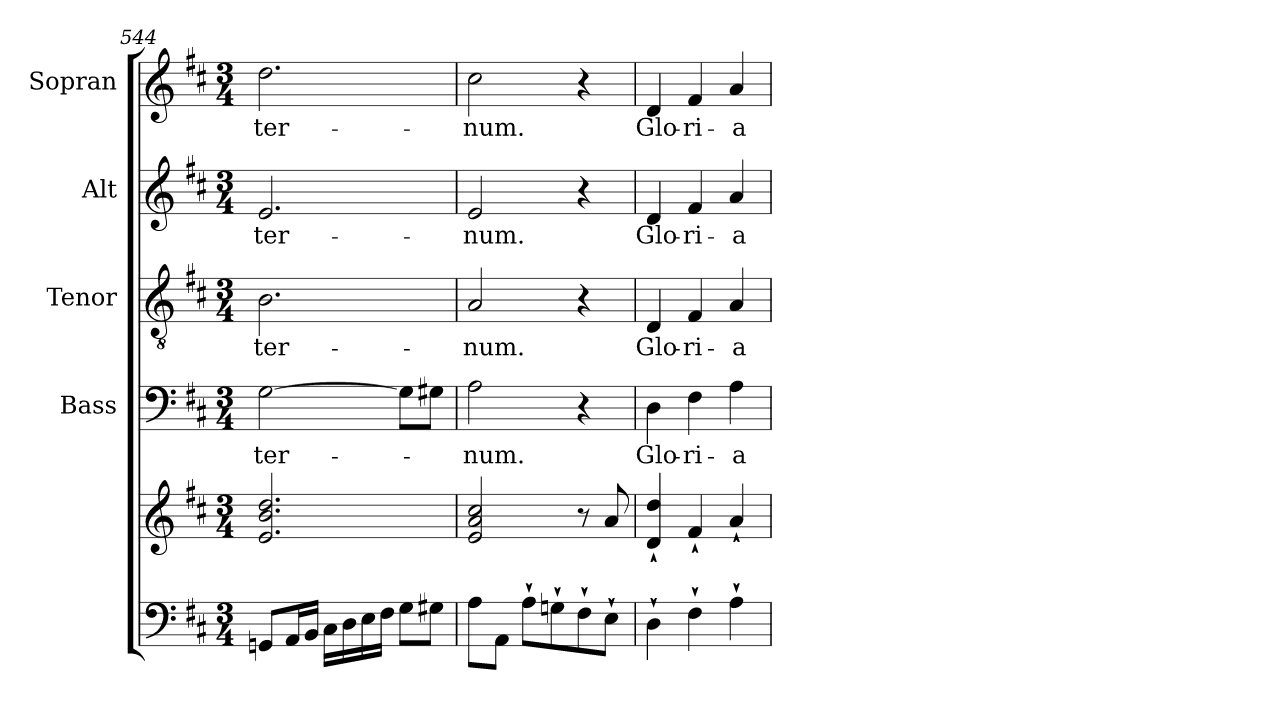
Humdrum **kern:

**kern	**kern	**kern	**text	**kern	**text	**kern	**text	**kern	**text
*part5	*part5	*part4	*part4	*part3	*part3	*part2	*part2	*part1	*part1
*staff6	*staff5	*staff4	*staff4	*staff3	*staff3	*staff2	*staff2	*staff1	*staff1
*	*	*I"Bass	*	*I"Tenor	*	*I"Alt	*	*I"Sopran	*
*	*	*I'B.	*	*I'T.	*	*I'A.	*	*I'S.	*
*clefF4	*clefG2	*clefF4	*	*clefGv2	*	*clefG2	*	*clefG2	*
*k[f#c#]	*k[f#c#]	*k[f#c#]	*	*k[f#c#]	*	*k[f#c#]	*	*k[f#c#]	*
*D:	*D:	*D:	*	*D:	*	*D:	*	*D:	*
*M3/4	*M3/4	*M3/4	*	*M3/4	*	*M3/4	*	*M3/4	*
=544	=544	=544	=544	=544	=544	=544	=544	=544	=544
!	!	!	!LO:LY:b	!	!LO:LY:b	!	!LO:LY:b	!	!LO:LY:b
8GGn/L	2.e/ 2.b/ 2.dd/	[2G\	-ter-	2.B\	-ter-	2.e/	-ter-	2.dd\	-ter-
16AA/L	.	.	.	.	.	.	.	.	.
16BB/JJ	.	.	.	.	.	.	.	.	.
16C#\LL	.	.	.	.	.	.	.	.	.
16D\	.	.	.	.	.	.	.	.	.
16E\	.	.	.	.	.	.	.	.	.
16F#\JJ	.	.	.	.	.	.	.	.	.
8G\L	.	8G\L]	.	.	.	.	.	.	.
8G#X\J	.	8G#X\J	.	.	.	.	.	.	.
!!LO:PB:g=z
=545	=545	=545	=545	=545	=545	=545	=545	=545	=545
!	!	!	!LO:LY:b	!	!LO:LY:b	!	!LO:LY:b	!	!LO:LY:b
8A\L	2e/ 2a/ 2cc#/	2A\	-num.	2A/	-num.	2e/	-num.	2cc#\	-num.
8AA\J	.	.	.	.	.	.	.	.	.
8A`>\L	.	.	.	.	.	.	.	.	.
8Gn`>\	.	.	.	.	.	.	.	.	.
8F#`>\	8r	4r	.	4r	.	4r	.	4r	.
8E`>\J	8a/	.	.	.	.	.	.	.	.
=546	=546	=546	=546	=546	=546	=546	=546	=546	=546
!	!	!	!LO:LY:b	!	!LO:LY:b	!	!LO:LY:b	!	!LO:LY:b
4D`>\	4d/`< 4dd/`<	4D\	Glo-	4D/	Glo-	4d/	Glo-	4d/	Glo-
!	!	!	!LO:LY:b	!	!LO:LY:b	!	!LO:LY:b	!	!LO:LY:b
4F#`>\	4f#`</	4F#\	-ri-	4F#/	-ri-	4f#/	-ri-	4f#/	-ri-
!	!	!	!LO:LY:b	!	!LO:LY:b	!	!LO:LY:b	!	!LO:LY:b
4A`>\	4a`</	4A\	-a	4A/	-a	4a/	-a	4a/	-a
=	=	=	=	=	=	=	=	=	=
*-	*-	*-	*-	*-	*-	*-	*-	*-	*-
